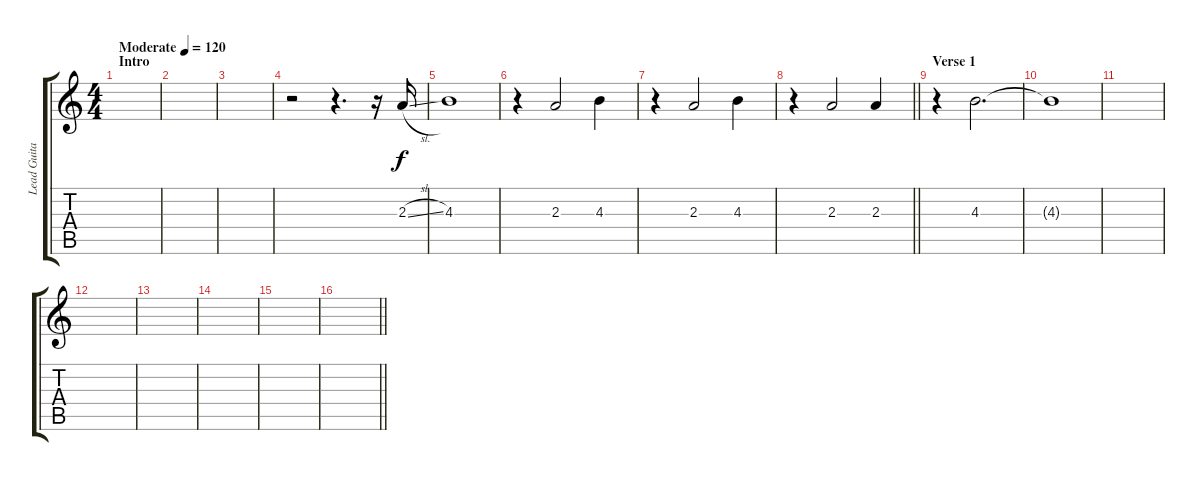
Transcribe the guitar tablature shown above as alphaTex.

\track ("Lead Guitar" "Lead Guita") {instrument electricguitarclean}
\staff {score tabs}
\tuning (E4 B3 G3 D3 A2 E2) {hide}
\ts (4 4)
\section ("" "Intro")
\tempo (120 "Moderate")
\clef g2
\ks c
|
|
|
r.2 r.4{d} r.16 2.3{sl}.16 |
4.3.1 |
r.4 2.3.2 4.3.4 |
r.4 2.3.2 4.3.4 |
\barLineRight lightlight
r.4 2.3.2 2.3.4 |
\section ("" "Verse 1")
r.4 4.3.2{d} |
4.3{t}.1 |
|
|
|
|
|
\barLineRight lightlight
